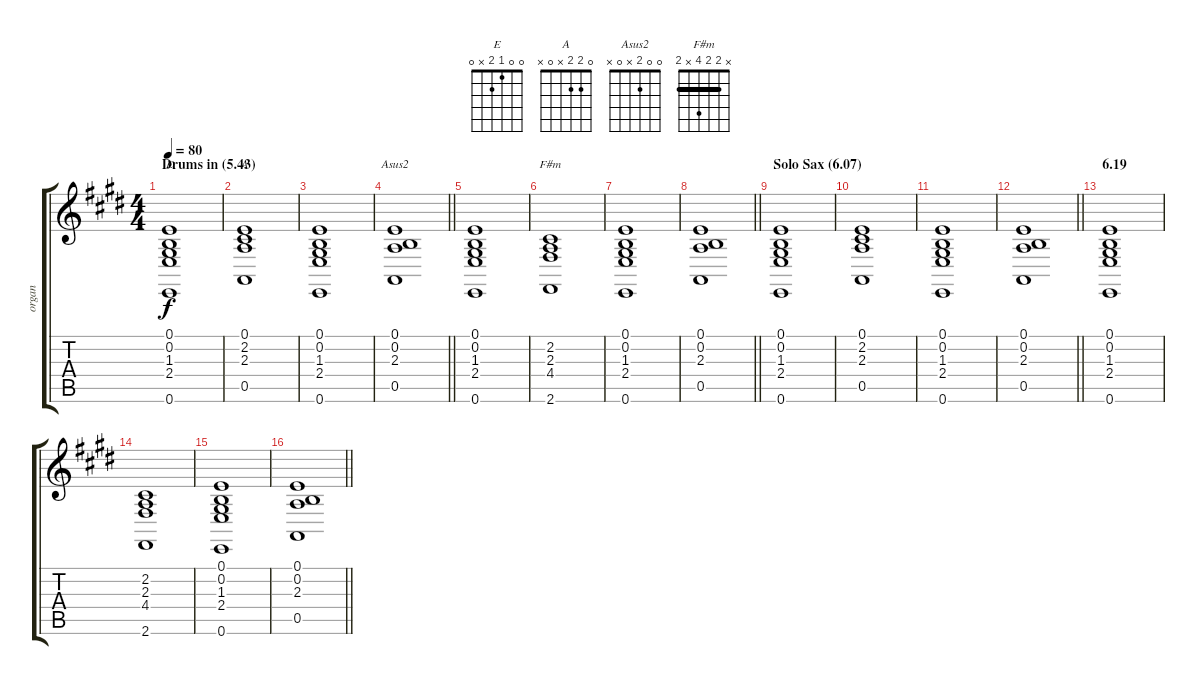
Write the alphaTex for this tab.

\track ("organ" "organ") {instrument tangoaccordion}
\staff {score tabs}
\tuning (E4 B3 G3 D3 A2 E2) {hide}
\chord ("E" 0 0 1 2 x 0)
\chord ("A" 0 2 2 x 0 x)
\chord ("Asus2" 0 0 2 x 0 x)
\chord ("F#m" x 2 2 4 x 2) {barre 2}
\ts (4 4)
\section ("" "Drums in (5.43)")
\tempo 80
\clef g2
\ks e
(0.1 0.2 1.3 2.4 0.6).1{ch "E" dy f} |
(0.1 2.2 2.3 0.5).1{ch "A"} |
(0.1 0.2 1.3 2.4 0.6).1 |
\barLineRight lightlight
(0.1 0.2 2.3 0.5).1{ch "Asus2"} |
(0.1 0.2 1.3 2.4 0.6).1 |
(2.2 2.3 4.4 2.6).1{ch "F#m"} |
(0.1 0.2 1.3 2.4 0.6).1 |
\barLineRight lightlight
(0.1 0.2 2.3 0.5).1 |
\section ("" "Solo Sax (6.07)")
(0.1 0.2 1.3 2.4 0.6).1 |
(0.1 2.2 2.3 0.5).1 |
(0.1 0.2 1.3 2.4 0.6).1 |
\barLineRight lightlight
(0.1 0.2 2.3 0.5).1 |
\section ("" "6.19")
(0.1 0.2 1.3 2.4 0.6).1 |
(2.2 2.3 4.4 2.6).1 |
(0.1 0.2 1.3 2.4 0.6).1 |
\barLineRight lightlight
(0.1 0.2 2.3 0.5).1
